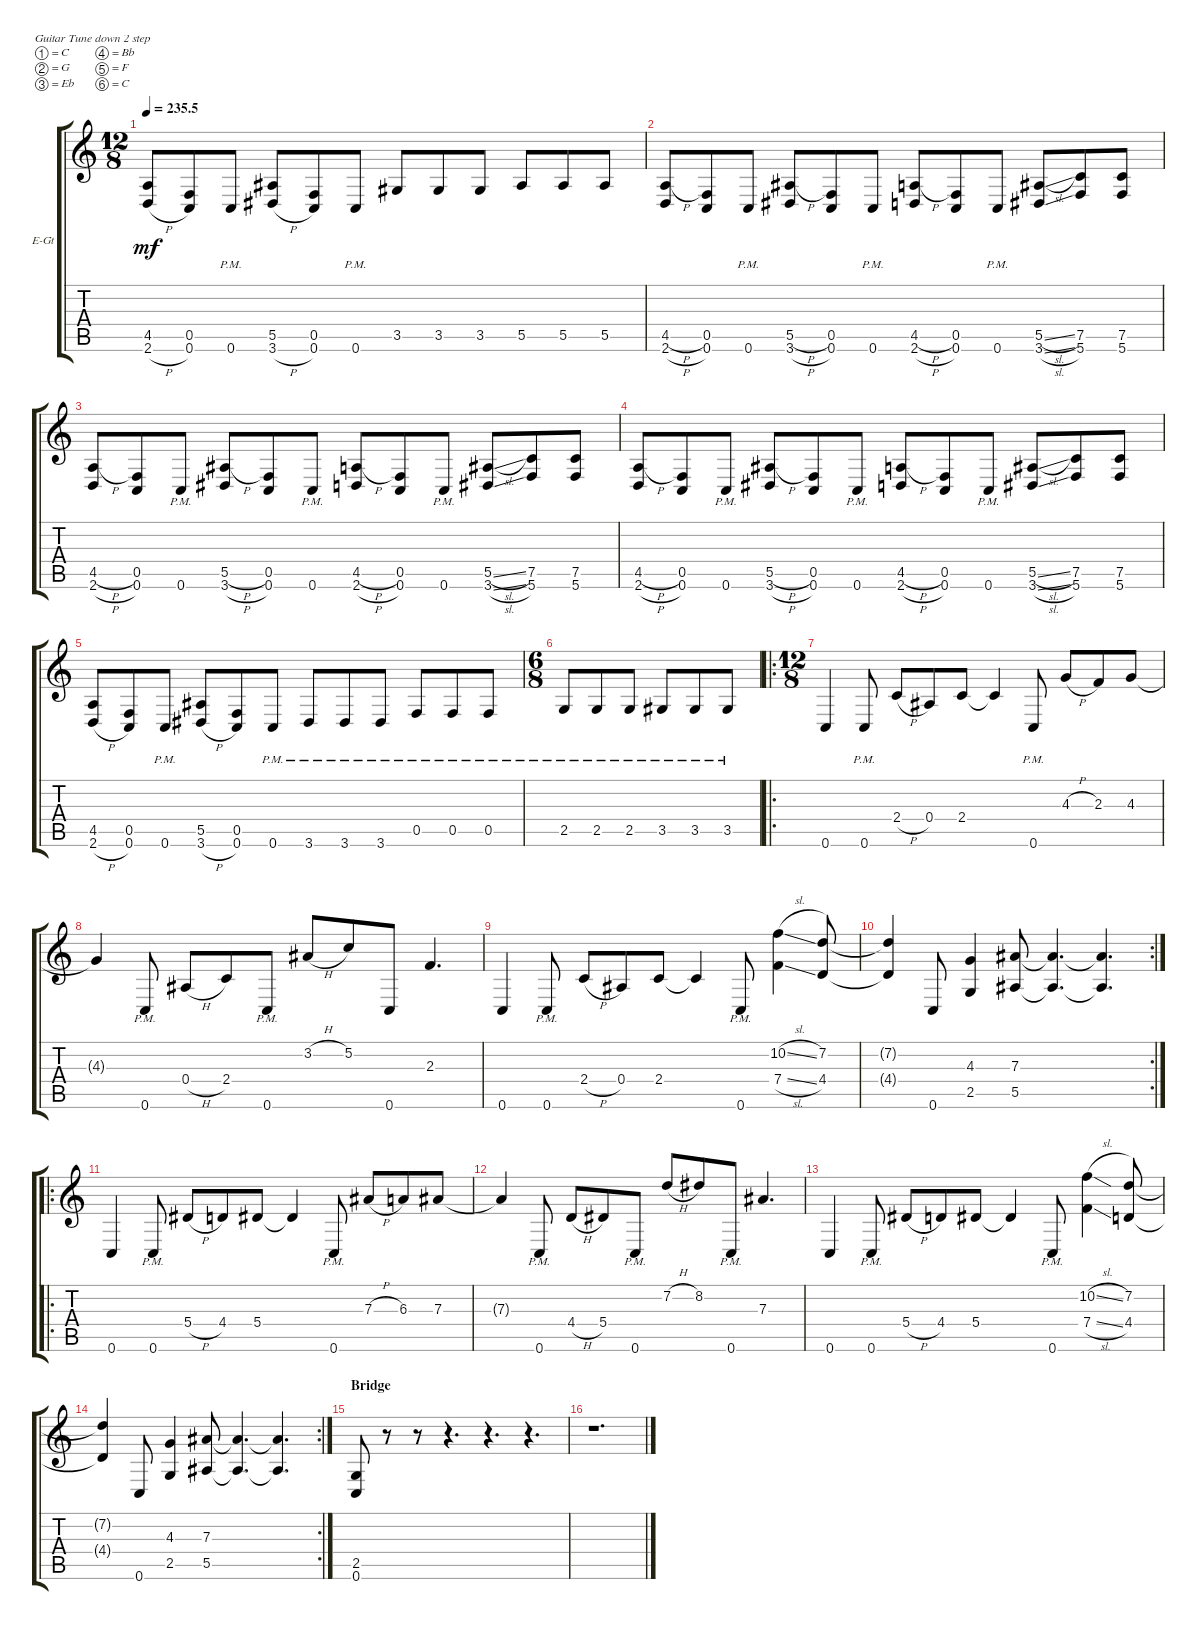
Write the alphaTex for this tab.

\bracketExtendMode groupsimilarinstruments
\firstSystemTrackNameOrientation horizontal
\otherSystemsTrackNameOrientation horizontal
\track ("Electric Guitar 1" "E-Gt") {instrument distortionguitar}
\staff {score tabs}
\tuning (C4 G3 Eb3 Bb2 F2 C2)
\ts (12 8)
\tempo
235.5
\accidentals auto
\clef g2
\ottava regular
\simile none
\ks c
(2.6{h} 4.5).8{dy mf} (0.6 0.5).8 0.6{pm}.8 (3.6{h} 5.5).8 (0.6 0.5).8 0.6{pm}.8 3.5.8 3.5.8 3.5.8 5.5.8 5.5.8 5.5.8 |
(2.6{h} 4.5{h}).8 (0.6 0.5).8 0.6{pm}.8 (3.6{h} 5.5{h}).8 (0.6 0.5).8 0.6{pm}.8 (2.6{h} 4.5{h}).8 (0.6 0.5).8 0.6{pm}.8 (3.6{sl} 5.5{sl}).8 (5.6 7.5).8 (5.6 7.5).8 |
(2.6{h} 4.5{h}).8 (0.6 0.5).8 0.6{pm}.8 (3.6{h} 5.5{h}).8 (0.6 0.5).8 0.6{pm}.8 (2.6{h} 4.5{h}).8 (0.6 0.5).8 0.6{pm}.8 (3.6{sl} 5.5{sl}).8 (5.6 7.5).8 (5.6 7.5).8 |
(2.6{h} 4.5{h}).8 (0.6 0.5).8 0.6{pm}.8 (3.6{h} 5.5{h}).8 (0.6 0.5).8 0.6{pm}.8 (2.6{h} 4.5{h}).8 (0.6 0.5).8 0.6{pm}.8 (3.6{sl} 5.5{sl}).8 (5.6 7.5).8 (5.6 7.5).8 |
(2.6{h} 4.5).8 (0.6 0.5).8 0.6{pm}.8 (3.6{h} 5.5).8 (0.6 0.5).8 0.6{pm}.8 3.6{pm}.8 3.6{pm}.8 3.6{pm}.8 0.5{pm}.8 0.5{pm}.8 0.5{pm}.8 |
\ts (6 8)
2.5{pm}.8 2.5{pm}.8 2.5{pm}.8 3.5{pm}.8 3.5{pm}.8 3.5{pm}.8 |
\ro
\ts (12 8)
0.6.4 0.6{pm}.8 2.4{h}.8 0.4.8 2.4.8 2.4{t}.4 0.6{pm}.8 4.3{h}.8 2.3.8 4.3.8 |
4.3{t}.4 0.6{pm}.8 0.4{h}.8 2.4.8 0.6{pm}.8 3.2{h}.8 5.2.8 0.6.8 2.3.4{d} |
0.6.4 0.6{pm}.8 2.4{h}.8 0.4.8 2.4.8 2.4{t}.4 0.6{pm}.8 (7.4{sl} 10.2{sl}).4 (4.4 7.2).8 |
\rc 2
(7.2{t} 4.4{t}).4 0.6.8 (2.5 4.3).4 (5.5 7.3).8 (7.3{t} 5.5{t}).4{d} (7.3{t} 5.5{t}).4{d} |
\ro
0.6.4 0.6{pm}.8 5.4{h}.8 4.4.8 5.4.8 5.4{t}.4 0.6{pm}.8 7.3{h}.8 6.3.8 7.3.8 |
7.3{t}.4 0.6{pm}.8 4.4{h}.8 5.4.8 0.6{pm}.8 7.2{h}.8 8.2.8 0.6{pm}.8 7.3.4{d} |
0.6.4 0.6{pm}.8 5.4{h}.8 4.4.8 5.4.8 5.4{t}.4 0.6{pm}.8 (7.4{sl} 10.2{sl}).4 (4.4 7.2).8 |
\rc 2
(7.2{t} 4.4{t}).4 0.6.8 (2.5 4.3).4 (5.5 7.3).8 (7.3{t} 5.5{t}).4{d} (7.3{t} 5.5{t}).4{d} |
\section ("" "Bridge")
(2.5 0.6).8 r.8 r.8 r.4{d} r.4{d} r.4{d} |
r.1{d}
